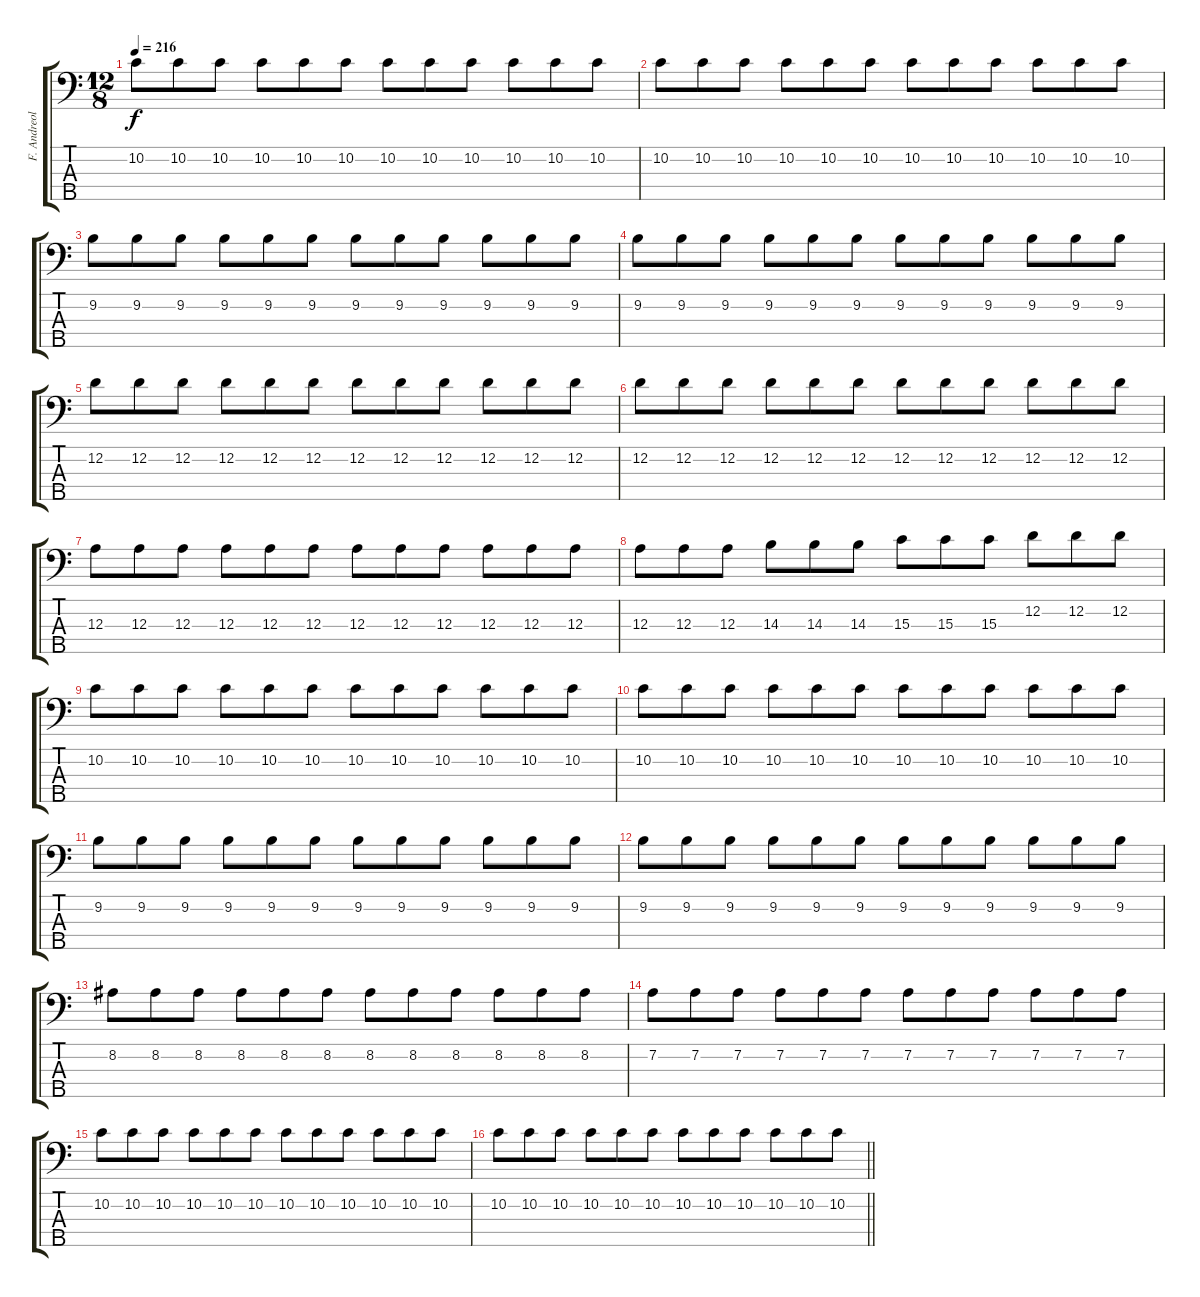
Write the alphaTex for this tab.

\track ("F. Andreoli" "F. Andreol") {instrument electricbassfinger}
\staff {score tabs}
\tuning (G2 D2 A1 E1 B0) {hide}
\ts (12 8)
\tempo 216
\clef f4
\ks c
10.2.8{dy f} 10.2.8 10.2.8 10.2.8 10.2.8 10.2.8 10.2.8 10.2.8 10.2.8 10.2.8 10.2.8 10.2.8 |
10.2.8 10.2.8 10.2.8 10.2.8 10.2.8 10.2.8 10.2.8 10.2.8 10.2.8 10.2.8 10.2.8 10.2.8 |
9.2.8 9.2.8 9.2.8 9.2.8 9.2.8 9.2.8 9.2.8 9.2.8 9.2.8 9.2.8 9.2.8 9.2.8 |
9.2.8 9.2.8 9.2.8 9.2.8 9.2.8 9.2.8 9.2.8 9.2.8 9.2.8 9.2.8 9.2.8 9.2.8 |
12.2.8 12.2.8 12.2.8 12.2.8 12.2.8 12.2.8 12.2.8 12.2.8 12.2.8 12.2.8 12.2.8 12.2.8 |
12.2.8 12.2.8 12.2.8 12.2.8 12.2.8 12.2.8 12.2.8 12.2.8 12.2.8 12.2.8 12.2.8 12.2.8 |
12.3.8 12.3.8 12.3.8 12.3.8 12.3.8 12.3.8 12.3.8 12.3.8 12.3.8 12.3.8 12.3.8 12.3.8 |
12.3.8 12.3.8 12.3.8 14.3.8 14.3.8 14.3.8 15.3.8 15.3.8 15.3.8 12.2.8 12.2.8 12.2.8 |
10.2.8 10.2.8 10.2.8 10.2.8 10.2.8 10.2.8 10.2.8 10.2.8 10.2.8 10.2.8 10.2.8 10.2.8 |
10.2.8 10.2.8 10.2.8 10.2.8 10.2.8 10.2.8 10.2.8 10.2.8 10.2.8 10.2.8 10.2.8 10.2.8 |
9.2.8 9.2.8 9.2.8 9.2.8 9.2.8 9.2.8 9.2.8 9.2.8 9.2.8 9.2.8 9.2.8 9.2.8 |
9.2.8 9.2.8 9.2.8 9.2.8 9.2.8 9.2.8 9.2.8 9.2.8 9.2.8 9.2.8 9.2.8 9.2.8 |
8.2.8 8.2.8 8.2.8 8.2.8 8.2.8 8.2.8 8.2.8 8.2.8 8.2.8 8.2.8 8.2.8 8.2.8 |
7.2.8 7.2.8 7.2.8 7.2.8 7.2.8 7.2.8 7.2.8 7.2.8 7.2.8 7.2.8 7.2.8 7.2.8 |
10.2.8 10.2.8 10.2.8 10.2.8 10.2.8 10.2.8 10.2.8 10.2.8 10.2.8 10.2.8 10.2.8 10.2.8 |
\barLineRight lightlight
10.2.8 10.2.8 10.2.8 10.2.8 10.2.8 10.2.8 10.2.8 10.2.8 10.2.8 10.2.8 10.2.8 10.2.8
